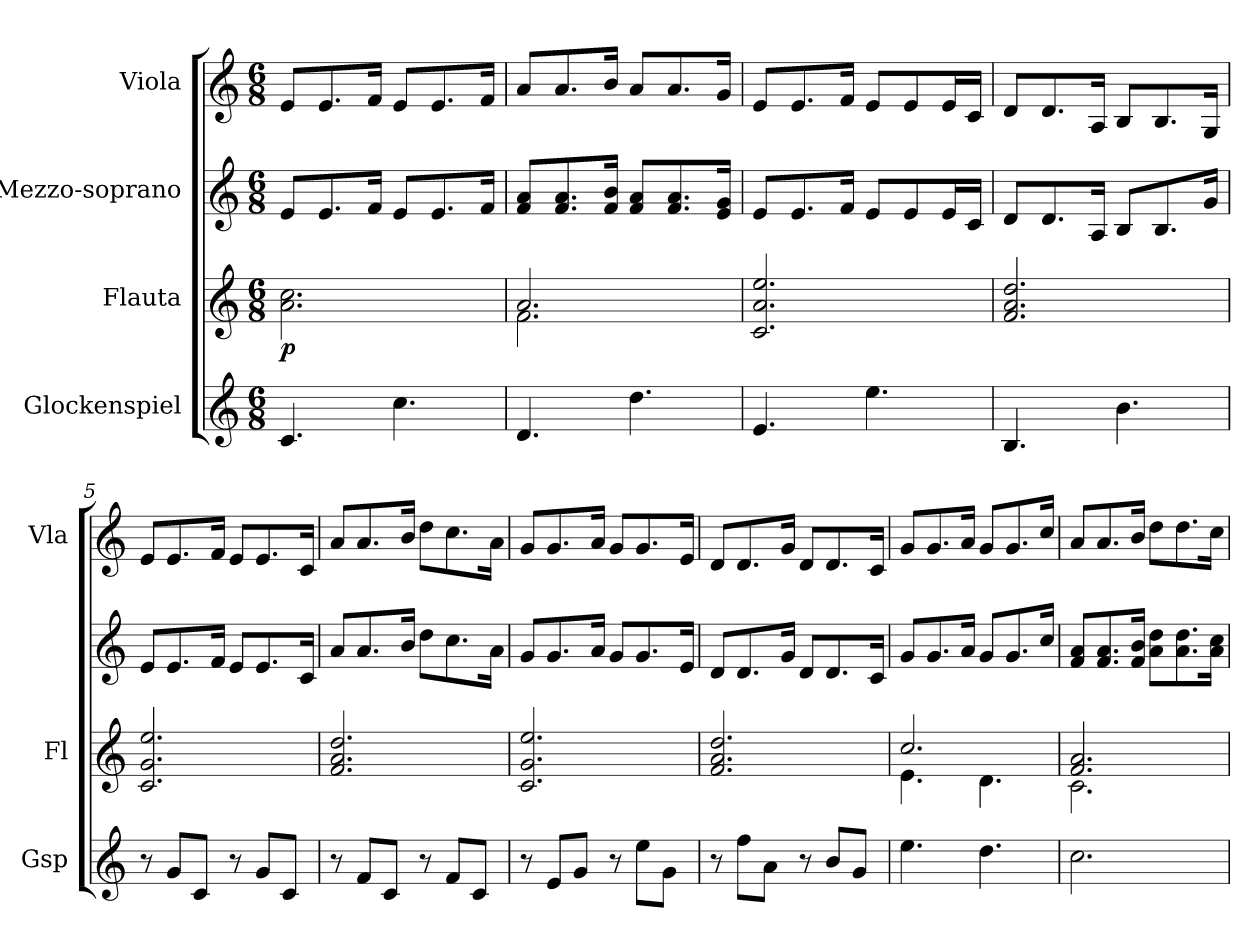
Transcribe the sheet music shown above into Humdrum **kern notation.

**kern	**kern	**dynam	**kern	**kern
*part4	*part3	*part3	*part2	*part1
*staff4	*staff3	*staff3	*staff2	*staff1
*I"Glockenspiel	*I"Flauta	*	*I"Mezzo-soprano	*I"Viola
*I'Gsp	*I'Fl	*	*	*I'Vla
*stria5	*stria5	*	*stria5	*
*clefG2	*clefG2	*	*clefG2	*clefG2
*ITrd-14c-24	*	*	*	*
*k[]	*k[]	*	*k[]	*k[]
*M6/8	*M6/8	*	*M6/8	*M6/8
*MM60	*MM60	*	*MM60	*MM60
=1	=1	=1	=1	=1
!	!	!LO:DY:b	!	!
4.ccc/	2.a\ 2.cc\	p	8e/L	8e/L
.	.	.	8.e/	8.e/
.	.	.	16f/Jk	16f/Jk
4.cccc\	.	.	8e/L	8e/L
.	.	.	8.e/	8.e/
.	.	.	16f/Jk	16f/Jk
=2	=2	=2	=2	=2
*	*^	*	*	*
4.ddd/	2.a/	2.f\	.	8f/ 8a/L	8a/L
.	.	.	.	8.f/ 8.a/	8.a/
.	.	.	.	16f/ 16b/Jk	16b/Jk
4.dddd\	.	.	.	8f/ 8a/L	8a/L
.	.	.	.	8.f/ 8.a/	8.a/
.	.	.	.	16e/ 16g/Jk	16g/Jk
*	*v	*v	*	*	*
=3	=3	=3	=3	=3
4.eee/	2.c/ 2.a/ 2.ee/	.	8e/L	8e/L
.	.	.	8.e/	8.e/
.	.	.	16f/Jk	16f/Jk
4.eeee\	.	.	8e/L	8e/L
.	.	.	8e/	8e/
.	.	.	16e/L	16e/L
.	.	.	16c/JJ	16c/JJ
=4	=4	=4	=4	=4
4.bb/	2.f/ 2.a/ 2.dd/	.	8d/L	8d/L
.	.	.	8.d/	8.d/
.	.	.	16A/Jk	16A/Jk
4.bbb\	.	.	8B/L	8B/L
.	.	.	8.B/	8.B/
.	.	.	16g/Jk	16G/Jk
!!LO:LB:g=z
=5	=5	=5	=5	=5
8r	2.c/ 2.g/ 2.ee/	.	8e/L	8e/L
8ggg/L	.	.	8.e/	8.e/
8ccc/J	.	.	.	.
.	.	.	16f/Jk	16f/Jk
8r	.	.	8e/L	8e/L
8ggg/L	.	.	8.e/	8.e/
8ccc/J	.	.	.	.
.	.	.	16c/Jk	16c/Jk
=6	=6	=6	=6	=6
8r	2.f/ 2.a/ 2.dd/	.	8a/L	8a/L
8fff/L	.	.	8.a/	8.a/
8ccc/J	.	.	.	.
.	.	.	16b/Jk	16b/Jk
8r	.	.	8dd\L	8dd\L
8fff/L	.	.	8.cc\	8.cc\
8ccc/J	.	.	.	.
.	.	.	16a\Jk	16a\Jk
=7	=7	=7	=7	=7
8r	2.c/ 2.g/ 2.ee/	.	8g/L	8g/L
8eee/L	.	.	8.g/	8.g/
8ggg/J	.	.	.	.
.	.	.	16a/Jk	16a/Jk
8r	.	.	8g/L	8g/L
8eeee\L	.	.	8.g/	8.g/
8ggg\J	.	.	.	.
.	.	.	16e/Jk	16e/Jk
=8	=8	=8	=8	=8
8r	2.f/ 2.a/ 2.dd/	.	8d/L	8d/L
8ffff\L	.	.	8.d/	8.d/
8aaa\J	.	.	.	.
.	.	.	16g/Jk	16g/Jk
8r	.	.	8d/L	8d/L
8bbb/L	.	.	8.d/	8.d/
8ggg/J	.	.	.	.
.	.	.	16c/Jk	16c/Jk
!!LO:LB:g=z
=9	=9	=9	=9	=9
*	*^	*	*	*
4.eeee\	2.cc/	4.e\	.	8g/L	8g/L
.	.	.	.	8.g/	8.g/
.	.	.	.	16a/Jk	16a/Jk
4.dddd\	.	4.d\	.	8g/L	8g/L
.	.	.	.	8.g/	8.g/
.	.	.	.	16cc/Jk	16cc/Jk
=10	=10	=10	=10	=10	=10
2.cccc\	2.f/ 2.a/	2.c\	.	8f/ 8a/L	8a/L
.	.	.	.	8.f/ 8.a/	8.a/
.	.	.	.	16f/ 16b/Jk	16b/Jk
.	.	.	.	8a\ 8dd\L	8dd\L
.	.	.	.	8.a\ 8.dd\	8.dd\
.	.	.	.	16a\ 16cc\Jk	16cc\Jk
*	*v	*v	*	*	*
=	=	=	=	=
*-	*-	*-	*-	*-
